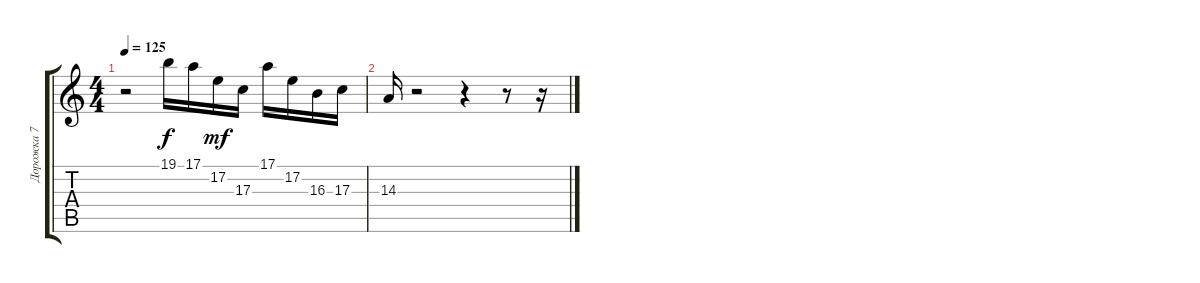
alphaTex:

\track ("Дорожка 7" "Дорожка 7") {instrument stringensemble1}
\staff {score tabs}
\tuning (E4 B3 G3 D3 A2 E2) {hide}
\ts (4 4)
\tempo 125
\clef g2
\ks c
r.2{dy mf} 19.1.16{dy f} 17.1.16 17.2.16{dy mf} 17.3.16 17.1.16 17.2.16 16.3.16 17.3.16 |
14.3.16 r.2 r.4 r.8 r.16
